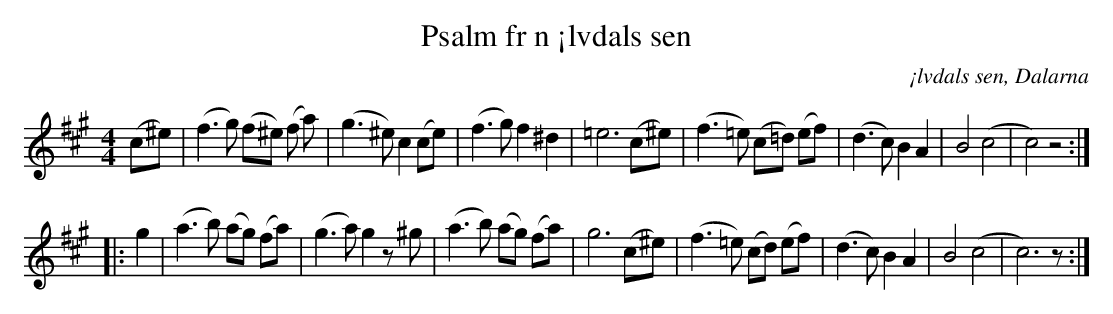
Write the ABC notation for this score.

X:1
T:Psalm fr n ¡lvdals sen
O:¡lvdals sen, Dalarna
M:4/4
L:1/8
K:A
 (c^e) | (f3 g) (f^e) (f a) | (g3 ^e) c2 (ce) | (f3 g) f2 ^d2 | =e6 (c^e) | (f3=e) (c=d) (ef) | (d3c) B2 A2 | B4(c4 | c4) z4 :|]
|: g2 | (a3b) (ag) (fa) | (g3a) g2 z1 ^g | (a3 b) (ag) (fa) | g6 (c^e) | (f3 =e) (cd) (ef) | (d3 c) B2 A2 | B4 (c4 | c6) z1 :|]
